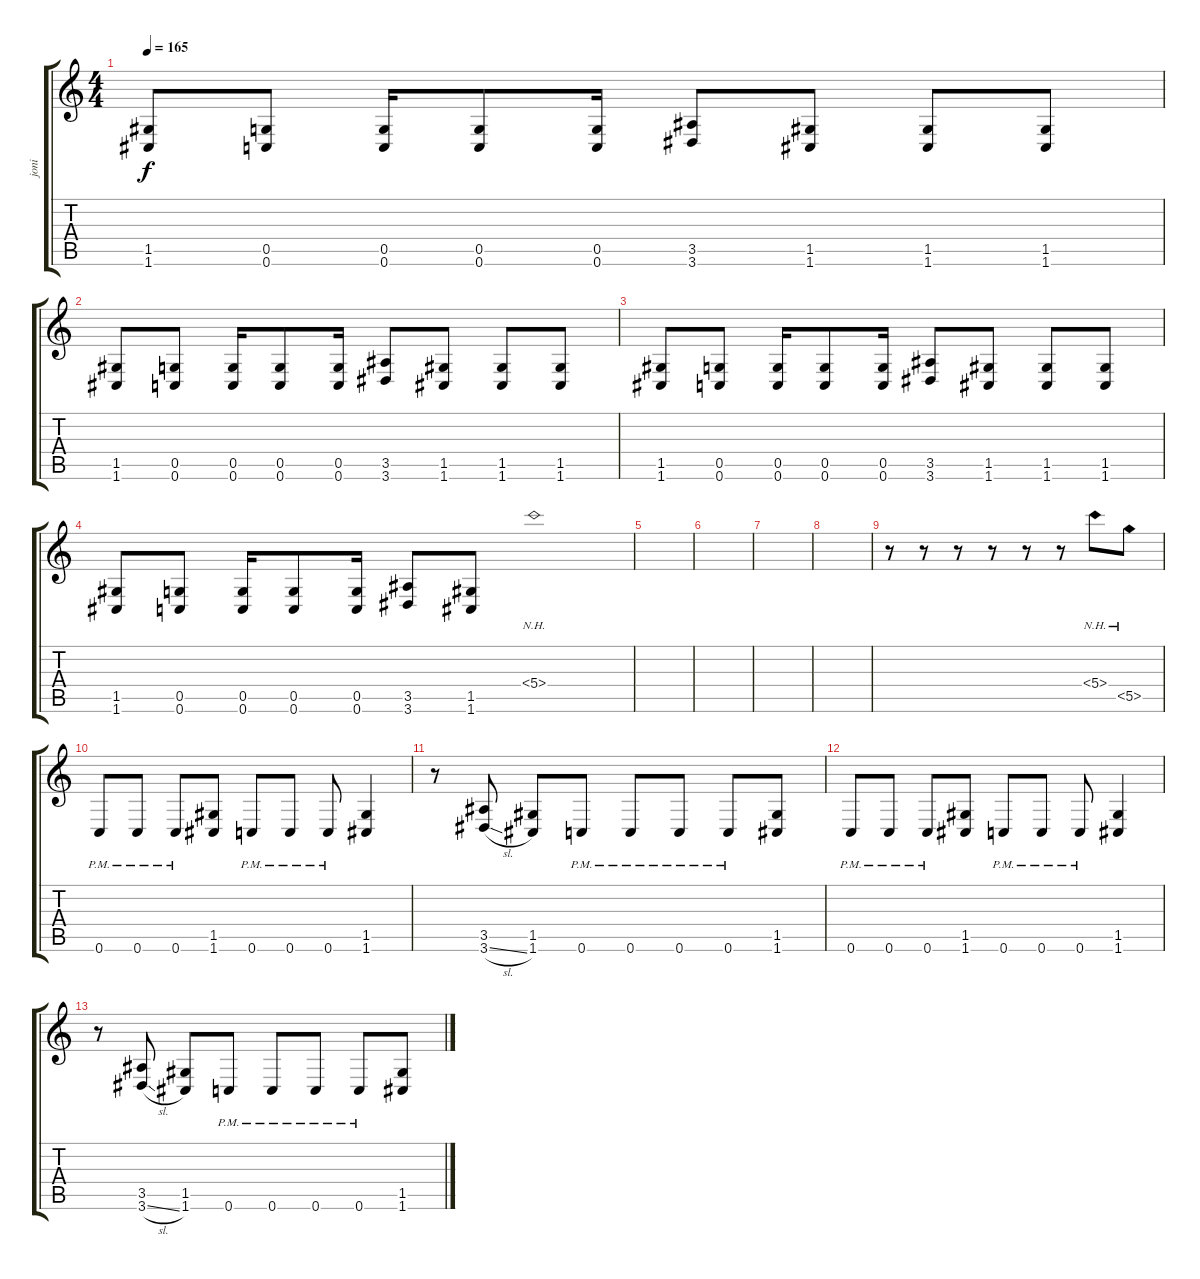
\track ("joni" "joni") {instrument distortionguitar}
\staff {score tabs}
\tuning (D4 A3 F3 C3 G2 C2) {hide}
\ts (4 4)
\tempo 165
\clef g2
\ks c
(1.5 1.6).8{dy f} (0.5 0.6).8 (0.5 0.6).16 (0.5 0.6).8 (0.5 0.6).16 (3.5 3.6).8 (1.5 1.6).8 (1.5 1.6).8 (1.5 1.6).8 |
(1.5 1.6).8 (0.5 0.6).8 (0.5 0.6).16 (0.5 0.6).8 (0.5 0.6).16 (3.5 3.6).8 (1.5 1.6).8 (1.5 1.6).8 (1.5 1.6).8 |
(1.5 1.6).8 (0.5 0.6).8 (0.5 0.6).16 (0.5 0.6).8 (0.5 0.6).16 (3.5 3.6).8 (1.5 1.6).8 (1.5 1.6).8 (1.5 1.6).8 |
(1.5 1.6).8 (0.5 0.6).8 (0.5 0.6).16 (0.5 0.6).8 (0.5 0.6).16 (3.5 3.6).8 (1.5 1.6).8 5.4{nh}.1 |
|
|
|
|
r.8 r.8 r.8 r.8 r.8 r.8 5.4{nh}.8 5.5{nh}.8 |
0.6{pm}.8 0.6{pm}.8 0.6{pm}.8 (1.5 1.6).8 0.6{pm}.8 0.6{pm}.8 0.6{pm}.8 (1.5 1.6).4 |
r.8 (3.5 3.6{sl}).8 (1.5 1.6).8 0.6{pm}.8 0.6{pm}.8 0.6{pm}.8 0.6{pm}.8 (1.5 1.6).8 |
0.6{pm}.8 0.6{pm}.8 0.6{pm}.8 (1.5 1.6).8 0.6{pm}.8 0.6{pm}.8 0.6{pm}.8 (1.5 1.6).4 |
r.8 (3.5 3.6{sl}).8 (1.5 1.6).8 0.6{pm}.8 0.6{pm}.8 0.6{pm}.8 0.6{pm}.8 (1.5 1.6).8
